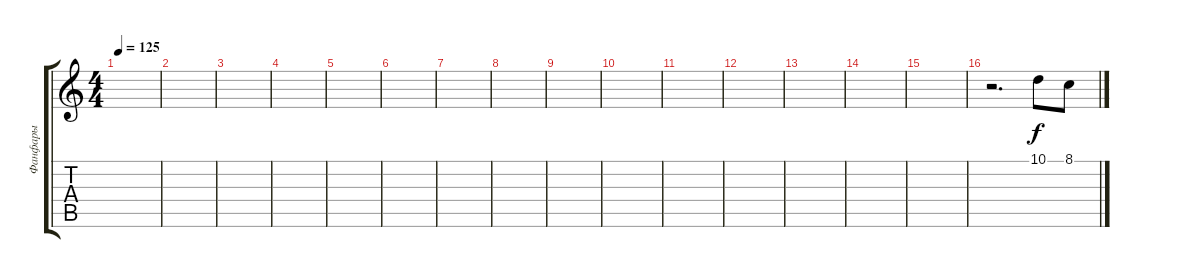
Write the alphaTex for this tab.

\track ("Фанфары" "Фанфары") {instrument brasssection}
\staff {score tabs}
\tuning (E4 B3 G3 D3 A2 E2) {hide}
\ts (4 4)
\tempo 125
\clef g2
\ks c
|
|
|
|
|
|
|
|
|
|
|
|
|
|
|
r.2{d} 10.1.8 8.1.8
